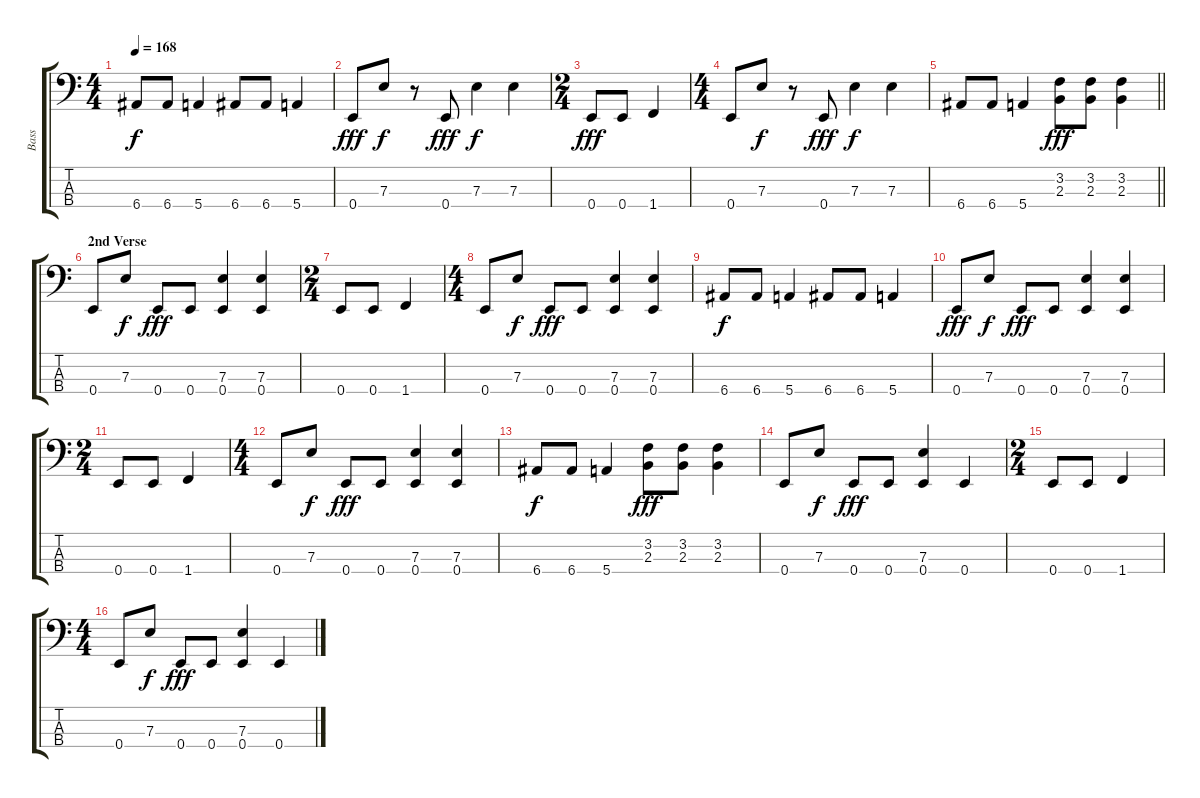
\track ("Bass" "Bass") {instrument acousticguitarsteel}
\staff {score tabs}
\tuning (G2 D2 A1 E1) {hide}
\ts (4 4)
\tempo 168
\clef f4
\ks c
6.4.8{dy f} 6.4.8 5.4.4 6.4.8 6.4.8 5.4.4 |
0.4.8{dy fff} 7.3.8{dy f} r.8 0.4.8{dy fff} 7.3.4{dy f} 7.3.4 |
\ts (2 4)
0.4.8{dy fff} 0.4.8 1.4.4 |
\ts (4 4)
0.4.8 7.3.8{dy f} r.8 0.4.8{dy fff} 7.3.4{dy f} 7.3.4 |
\barLineRight lightlight
6.4.8 6.4.8 5.4.4 (3.2 2.3).8{dy fff} (3.2 2.3).8 (3.2 2.3).4 |
\section ("" "2nd Verse")
0.4.8 7.3.8{dy f} 0.4.8{dy fff} 0.4.8 (7.3 0.4).4 (7.3 0.4).4 |
\ts (2 4)
0.4.8 0.4.8 1.4.4 |
\ts (4 4)
0.4.8 7.3.8{dy f} 0.4.8{dy fff} 0.4.8 (7.3 0.4).4 (7.3 0.4).4 |
6.4.8{dy f} 6.4.8 5.4.4 6.4.8 6.4.8 5.4.4 |
0.4.8{dy fff} 7.3.8{dy f} 0.4.8{dy fff} 0.4.8 (7.3 0.4).4 (7.3 0.4).4 |
\ts (2 4)
0.4.8 0.4.8 1.4.4 |
\ts (4 4)
0.4.8 7.3.8{dy f} 0.4.8{dy fff} 0.4.8 (7.3 0.4).4 (7.3 0.4).4 |
6.4.8{dy f} 6.4.8 5.4.4 (3.2 2.3).8{dy fff} (3.2 2.3).8 (3.2 2.3).4 |
0.4.8 7.3.8{dy f} 0.4.8{dy fff} 0.4.8 (7.3 0.4).4 0.4.4 |
\ts (2 4)
0.4.8 0.4.8 1.4.4 |
\ts (4 4)
0.4.8 7.3.8{dy f} 0.4.8{dy fff} 0.4.8 (7.3 0.4).4 0.4.4
